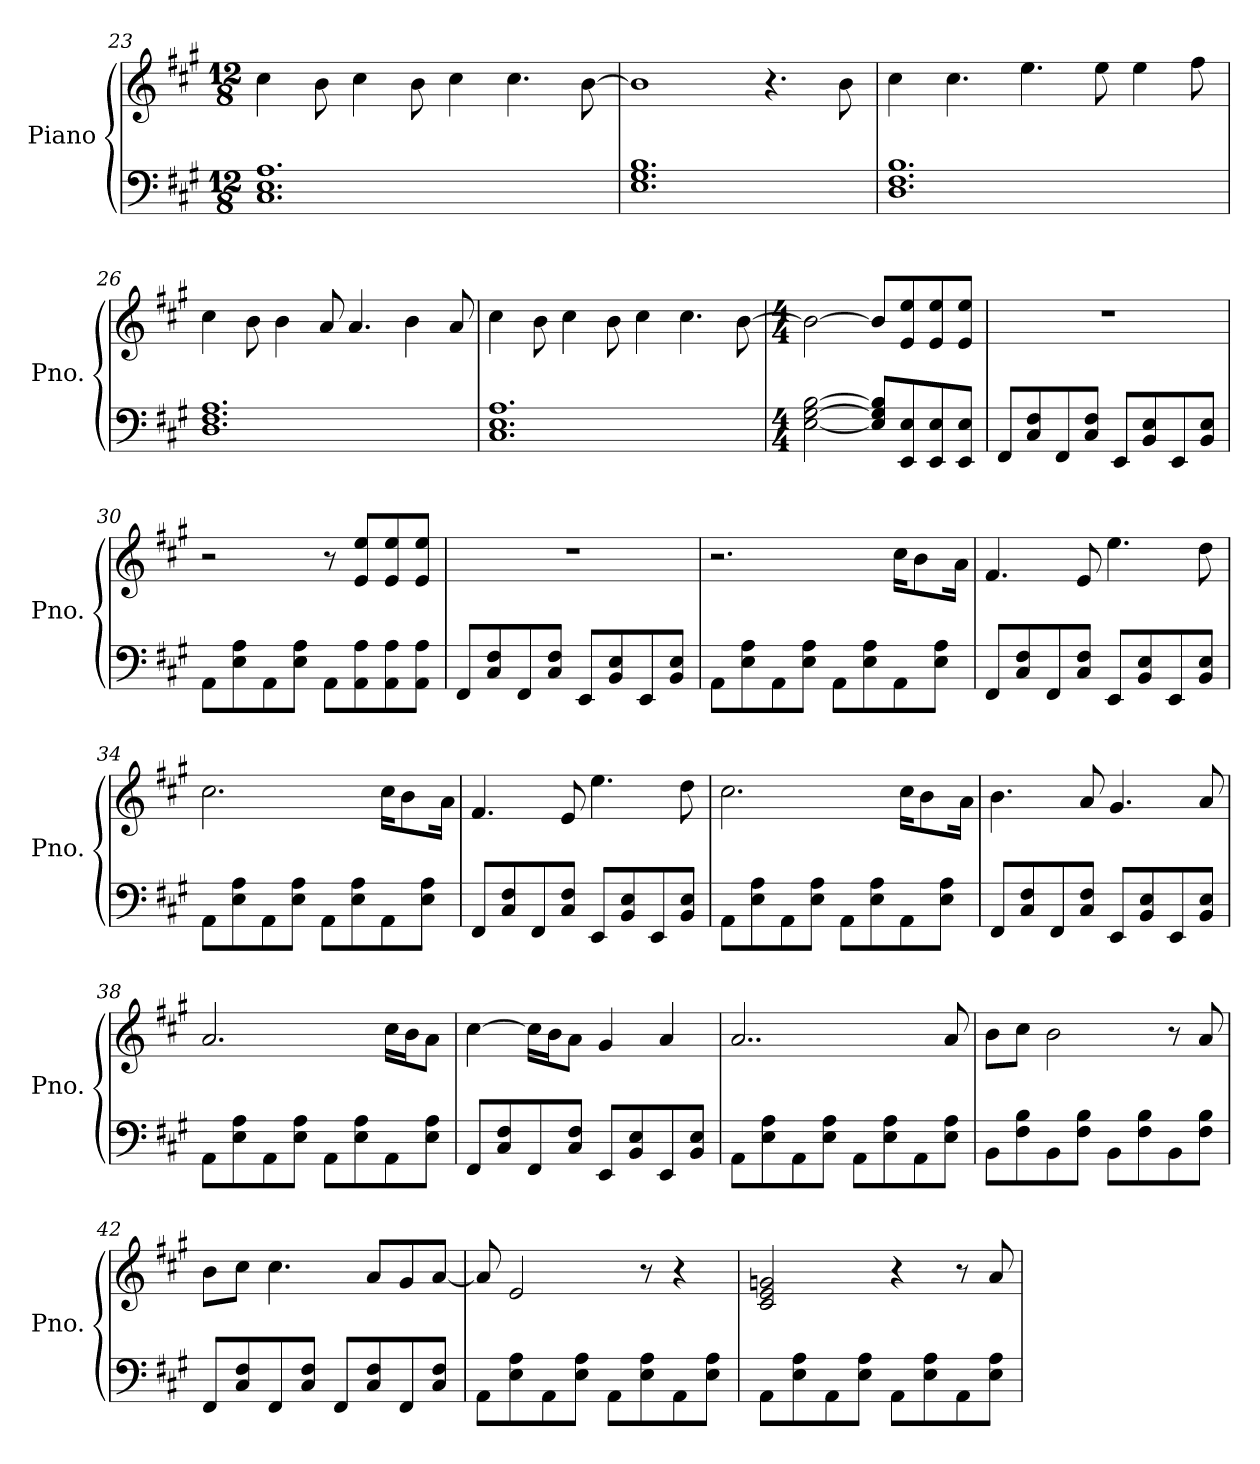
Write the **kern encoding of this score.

**kern	**kern
*part1	*part1
*staff2	*staff1
*I"Piano	*
*I'Pno.	*
*clefF4	*clefG2
*k[f#c#g#]	*k[f#c#g#]
*M12/8	*M12/8
=23	=23
1.C# 1.E 1.A	4cc#\
.	8b\
.	4cc#\
.	8b\
.	4cc#\
.	4.cc#\
.	[8b\
=24	=24
1.E 1.G# 1.B	1b]
.	4.r
.	8b\
=25	=25
1.D 1.F# 1.B	4cc#\
.	4.cc#\
.	4.ee\
.	8ee\
.	4ee\
.	8ff#\
!!LO:PB:g=z
=26	=26
1.D 1.F# 1.A	4cc#\
.	8b\
.	4b\
.	8a/
.	4.a/
.	4b\
.	8a/
=27	=27
1.C# 1.E 1.A	4cc#\
.	8b\
.	4cc#\
.	8b\
.	4cc#\
.	4.cc#\
.	[8b\
=28	=28
*M4/4	*M4/4
*	*MM120
[2E\ [2G#\ [2B\	2b\_
8E/] 8G#/] 8B/]L	8b/L]
8EE/ 8E/	8e/ 8ee/
8EE/ 8E/	8e/ 8ee/
8EE/ 8E/J	8e/ 8ee/J
=29	=29
8FF#/L	1r
8C#/ 8F#/	.
8FF#/	.
8C#/ 8F#/J	.
8EE/L	.
8BB/ 8E/	.
8EE/	.
8BB/ 8E/J	.
=30	=30
8AA\L	2r
8E\ 8A\	.
8AA\	.
8E\ 8A\J	.
8AA\L	8r
8AA\ 8A\	8e/ 8ee/L
8AA\ 8A\	8e/ 8ee/
8AA\ 8A\J	8e/ 8ee/J
!!LO:LB:g=z
=31	=31
8FF#/L	1r
8C#/ 8F#/	.
8FF#/	.
8C#/ 8F#/J	.
8EE/L	.
8BB/ 8E/	.
8EE/	.
8BB/ 8E/J	.
=32	=32
8AA\L	2.r
8E\ 8A\	.
8AA\	.
8E\ 8A\J	.
8AA\L	.
8E\ 8A\	.
8AA\	16cc#\KL
.	8b\
8E\ 8A\J	.
.	16a\Jk
=33	=33
8FF#/L	4.f#/
8C#/ 8F#/	.
8FF#/	.
8C#/ 8F#/J	8e/
8EE/L	4.ee\
8BB/ 8E/	.
8EE/	.
8BB/ 8E/J	8dd\
=34	=34
8AA\L	2.cc#\
8E\ 8A\	.
8AA\	.
8E\ 8A\J	.
8AA\L	.
8E\ 8A\	.
8AA\	16cc#\KL
.	8b\
8E\ 8A\J	.
.	16a\Jk
=35	=35
8FF#/L	4.f#/
8C#/ 8F#/	.
8FF#/	.
8C#/ 8F#/J	8e/
8EE/L	4.ee\
8BB/ 8E/	.
8EE/	.
8BB/ 8E/J	8dd\
!!LO:LB:g=z
=36	=36
8AA\L	2.cc#\
8E\ 8A\	.
8AA\	.
8E\ 8A\J	.
8AA\L	.
8E\ 8A\	.
8AA\	16cc#\KL
.	8b\
8E\ 8A\J	.
.	16a\Jk
=37	=37
8FF#/L	4.b\
8C#/ 8F#/	.
8FF#/	.
8C#/ 8F#/J	8a/
8EE/L	4.g#/
8BB/ 8E/	.
8EE/	.
8BB/ 8E/J	8a/
=38	=38
8AA\L	2.a/
8E\ 8A\	.
8AA\	.
8E\ 8A\J	.
8AA\L	.
8E\ 8A\	.
8AA\	16cc#\LL
.	16b\J
8E\ 8A\J	8a\J
=39	=39
8FF#/L	[4cc#\
8C#/ 8F#/	.
8FF#/	16cc#\LL]
.	16b\J
8C#/ 8F#/J	8a\J
8EE/L	4g#/
8BB/ 8E/	.
8EE/	4a/
8BB/ 8E/J	.
!!LO:LB:g=z
=40	=40
8AA\L	2..a/
8E\ 8A\	.
8AA\	.
8E\ 8A\J	.
8AA\L	.
8E\ 8A\	.
8AA\	.
8E\ 8A\J	8a/
=41	=41
8BB\L	8b\L
8F#\ 8B\	8cc#\J
8BB\	2b\
8F#\ 8B\J	.
8BB\L	.
8F#\ 8B\	.
8BB\	8r
8F#\ 8B\J	8a/
=42	=42
8FF#/L	8b\L
8C#/ 8F#/	8cc#\J
8FF#/	4.cc#\
8C#/ 8F#/J	.
8FF#/L	.
8C#/ 8F#/	8a/L
8FF#/	8g#/
8C#/ 8F#/J	[8a/J
=43	=43
8AA\L	8a/]
8E\ 8A\	2e/
8AA\	.
8E\ 8A\J	.
8AA\L	.
8E\ 8A\	8r
8AA\	4r
8E\ 8A\J	.
=44	=44
8AA\L	2c#/ 2e/ 2gn/
8E\ 8A\	.
8AA\	.
8E\ 8A\J	.
8AA\L	4r
8E\ 8A\	.
8AA\	8r
8E\ 8A\J	8a/
=	=
*-	*-
